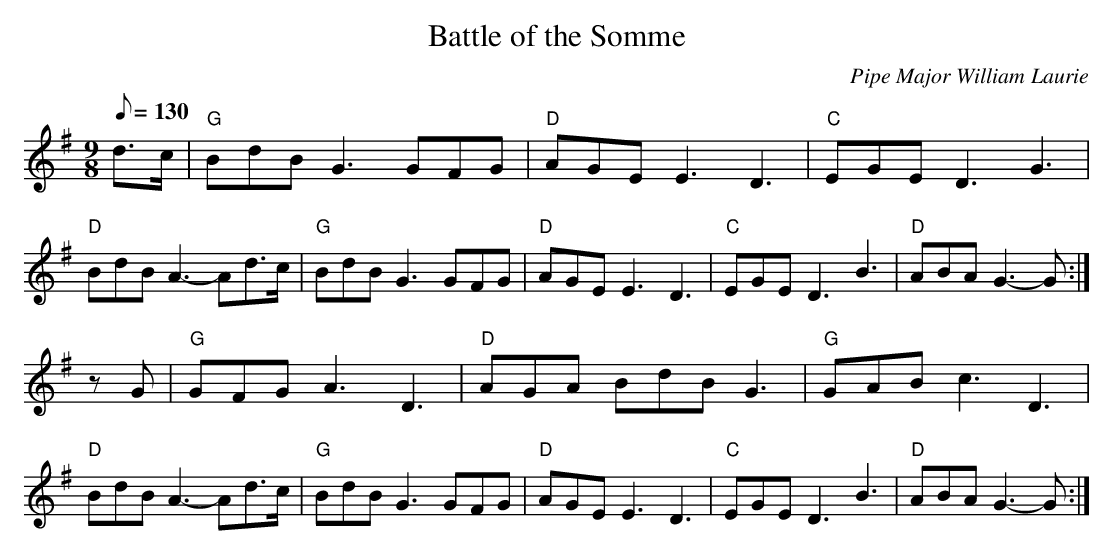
X:1
T: Battle of the Somme
C: Pipe Major William Laurie
M: 9/8
L: 1/8
K: G
Q: 130
d>c |\
"G" BdB G3 GFG | "D" AGE E3  D3 | "C" EGE D3 G3 | "D" BdB A3- Ad>c |\
"G" BdB G3 GFG | "D" AGE E3  D3 | "C" EGE D3 B3 | "D" ABA G3- G   :|
zG |\
"G" GFG A3 D3  | "D" AGA BdB G3 | "G" GAB c3 D3 | "D" BdB A3- Ad>c |\
"G" BdB G3 GFG | "D" AGE E3  D3 | "C" EGE D3 B3 | "D" ABA G3- G   :|
